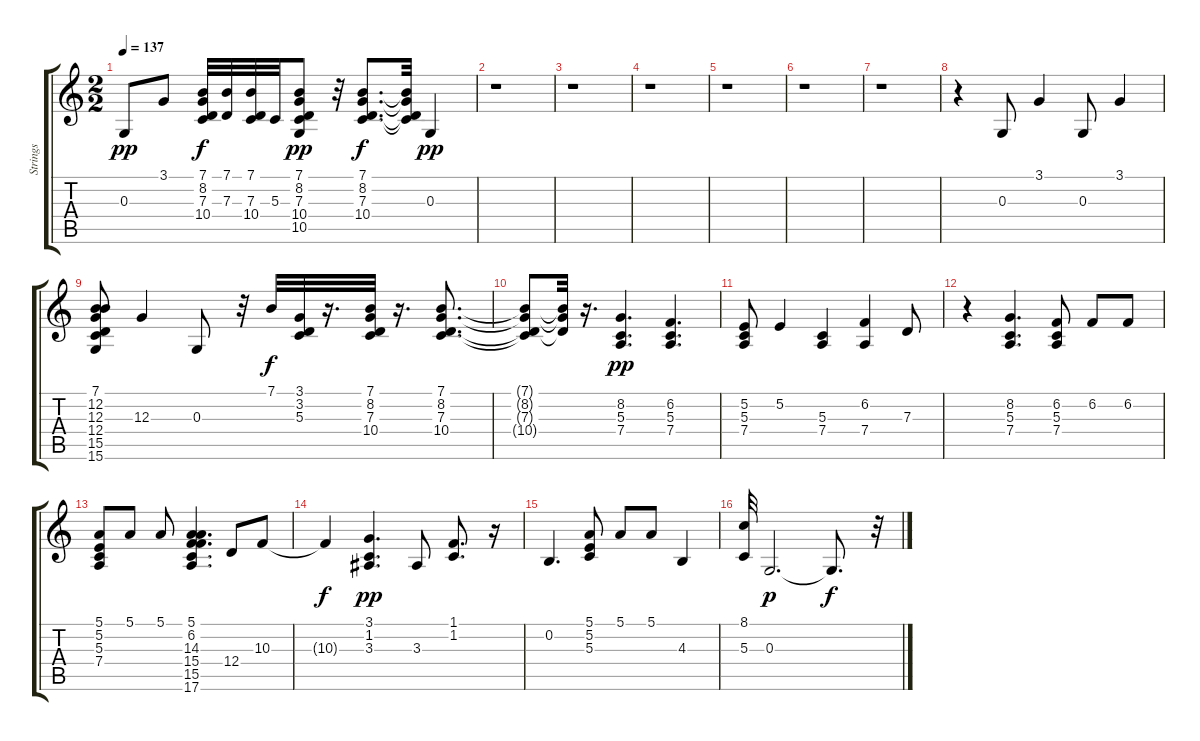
\track ("Strings" "Strings") {instrument stringensemble1}
\staff {score tabs}
\tuning (E4 B3 G3 D3 A2 E2) {hide}
\ts (2 2)
\tempo 137
\clef g2
\ks c
0.3.8{dy pp} 3.1.8 (7.1 8.2 7.3 10.4).32{dy f} (7.1 7.3).32 (7.1 7.3 10.4).32 5.3.32 (7.1 8.2 7.3 10.4 10.5).8{dy pp} r.32 (7.1 8.2 7.3 10.4).8{d dy f} (7.1{t} 8.2{t} 7.3{t} 10.4{t}).32 0.3.4{dy pp} |
r.1 |
r.1 |
r.1 |
r.1 |
r.1 |
r.1 |
r.4 0.3.8 3.1.4 0.3.8 3.1.4 |
(7.1 12.2 12.3 12.4 15.5 15.6).8 12.3.4 0.3.8 r.32 7.1.32{dy f} (3.1 3.2 5.3).32 r.16{d} (7.1 8.2 7.3 10.4).32 r.16{d} (7.1 8.2 7.3 10.4).8{d} |
(7.1{t} 8.2{t} 7.3{t} 10.4{t}).8 (7.1{t} 8.2{t} 7.3{t}).32 r.16{d} (8.2 5.3 7.4).4{d dy pp} (6.2 5.3 7.4).4{d} |
(5.2 5.3 7.4).8 5.2.4 (5.3 7.4).4 (6.2 7.4).4 7.3.8 |
r.4 (8.2 5.3 7.4).4{d} (6.2 5.3 7.4).8 6.2.8 6.2.8 |
(5.1 5.2 5.3 7.4).8 5.1.8 5.1.8 (5.1 6.2 14.3 15.4 15.5 17.6).4{d} 12.4.8 10.3.8 |
10.3{t}.4{dy f} (3.1 1.2 3.3).4{d dy pp} 3.3.8 (1.1 1.2).8{d} r.16 |
0.2.4{d} (5.1 5.2 5.3).8 5.1.8 5.1.8 4.3.4 |
(8.1 5.3).32 0.3.2{d dy p} 0.3{t}.8{d dy f} r.32
